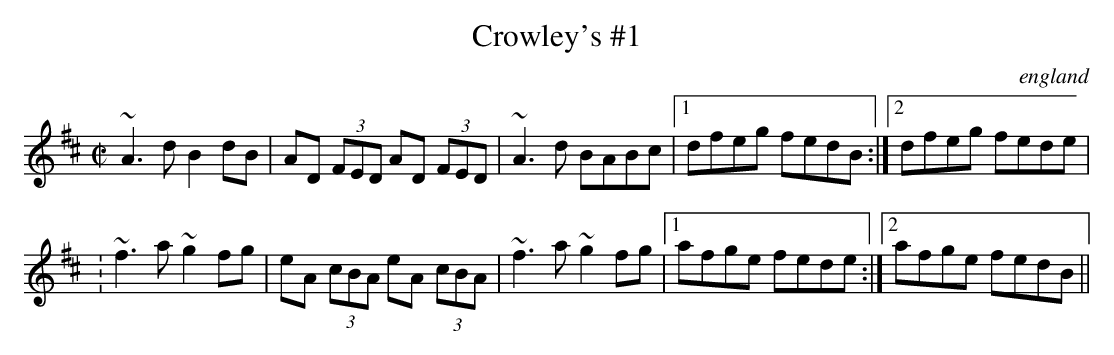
X:1
T:Crowley's #1
O:england
M:C|
L:1/8
K:D
~A3d B2dB|AD (3FED AD (3FED|~A3d BABc|1dfeg fedB:|2dfeg fede|
:~f3a ~g2fg|eA (3cBA eA (3cBA|~f3a ~g2fg|1afge fede:|2afge fedB||
